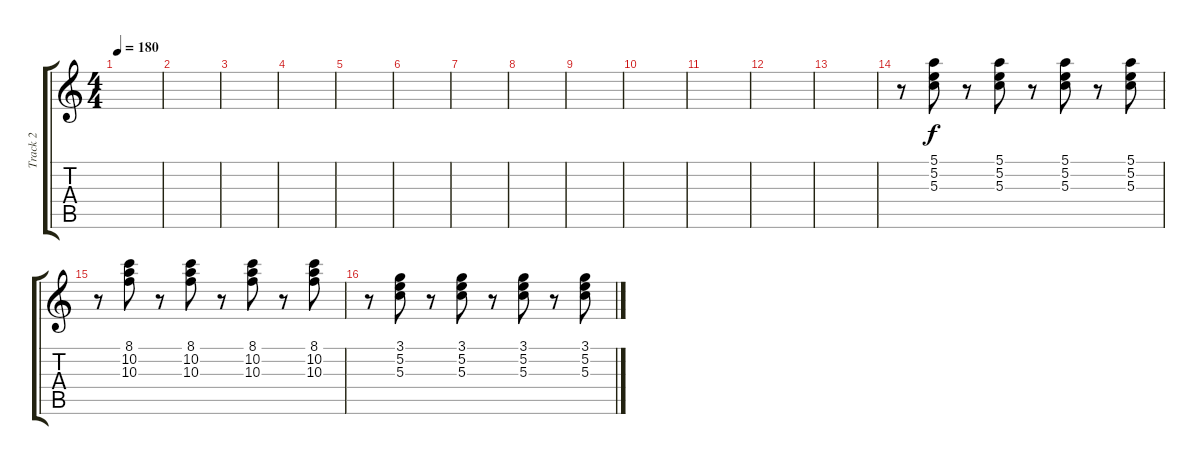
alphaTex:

\track ("Track 2" "Track 2") {instrument electricguitarclean}
\staff {score tabs}
\tuning (E4 B3 G3 D3 A2 E2) {hide}
\ts (4 4)
\tempo 180
\clef g2
\ks c
|
|
|
|
|
|
|
|
|
|
|
|
|
r.8 (5.1 5.2 5.3).8 r.8 (5.1 5.2 5.3).8 r.8 (5.1 5.2 5.3).8 r.8 (5.1 5.2 5.3).8 |
r.8 (8.1 10.2 10.3).8 r.8 (8.1 10.2 10.3).8 r.8 (8.1 10.2 10.3).8 r.8 (8.1 10.2 10.3).8 |
r.8 (3.1 5.2 5.3).8 r.8 (3.1 5.2 5.3).8 r.8 (3.1 5.2 5.3).8 r.8 (3.1 5.2 5.3).8
